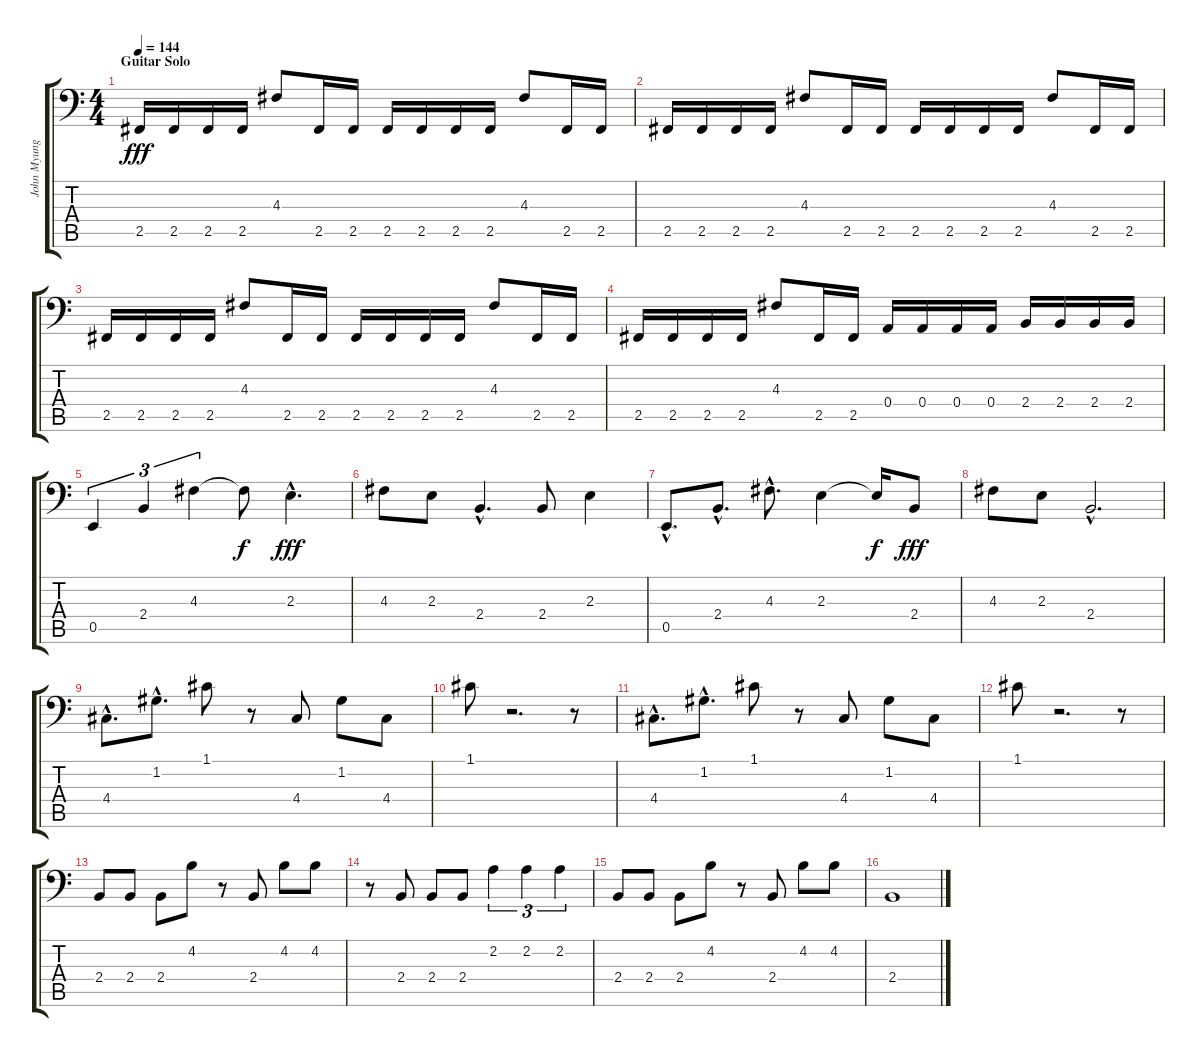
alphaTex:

\track ("John Myung - bass" "John Myung") {instrument electricbassfinger}
\staff {score tabs}
\tuning (C3 G2 D2 A1 E1 B0) {hide}
\ts (4 4)
\section ("" "Guitar Solo")
\tempo 144
\clef f4
\ks c
2.5.16{dy fff} 2.5.16 2.5.16 2.5.16 4.3.8 2.5.16 2.5.16 2.5.16 2.5.16 2.5.16 2.5.16 4.3.8 2.5.16 2.5.16 |
2.5.16 2.5.16 2.5.16 2.5.16 4.3.8 2.5.16 2.5.16 2.5.16 2.5.16 2.5.16 2.5.16 4.3.8 2.5.16 2.5.16 |
2.5.16 2.5.16 2.5.16 2.5.16 4.3.8 2.5.16 2.5.16 2.5.16 2.5.16 2.5.16 2.5.16 4.3.8 2.5.16 2.5.16 |
2.5.16 2.5.16 2.5.16 2.5.16 4.3.8 2.5.16 2.5.16 0.4.16 0.4.16 0.4.16 0.4.16 2.4.16 2.4.16 2.4.16 2.4.16 |
0.5.4{tu (3 2)} 2.4.4{tu (3 2)} 4.3.4{tu (3 2)} 4.3{t}.8{dy f} 2.3{hac}.4{d dy fff} |
4.3.8 2.3.8 2.4{hac}.4{d} 2.4.8 2.3.4 |
0.5{hac}.8{d} 2.4{hac}.8{d} 4.3{hac}.8{d} 2.3.4 2.3{t}.16{dy f} 2.4.8{dy fff} |
4.3.8 2.3.8 2.4{hac}.2{d} |
4.4{hac}.8{d} 1.2{hac}.8{d} 1.1.8 r.8 4.4.8 1.2.8 4.4.8 |
1.1.8 r.2{d} r.8 |
4.4{hac}.8{d} 1.2{hac}.8{d} 1.1.8 r.8 4.4.8 1.2.8 4.4.8 |
1.1.8 r.2{d} r.8 |
2.4.8 2.4.8 2.4.8 4.2.8 r.8 2.4.8 4.2.8 4.2.8 |
r.8 2.4.8 2.4.8 2.4.8 2.2.4{tu (3 2)} 2.2.4{tu (3 2)} 2.2.4{tu (3 2)} |
2.4.8 2.4.8 2.4.8 4.2.8 r.8 2.4.8 4.2.8 4.2.8 |
2.4.1
